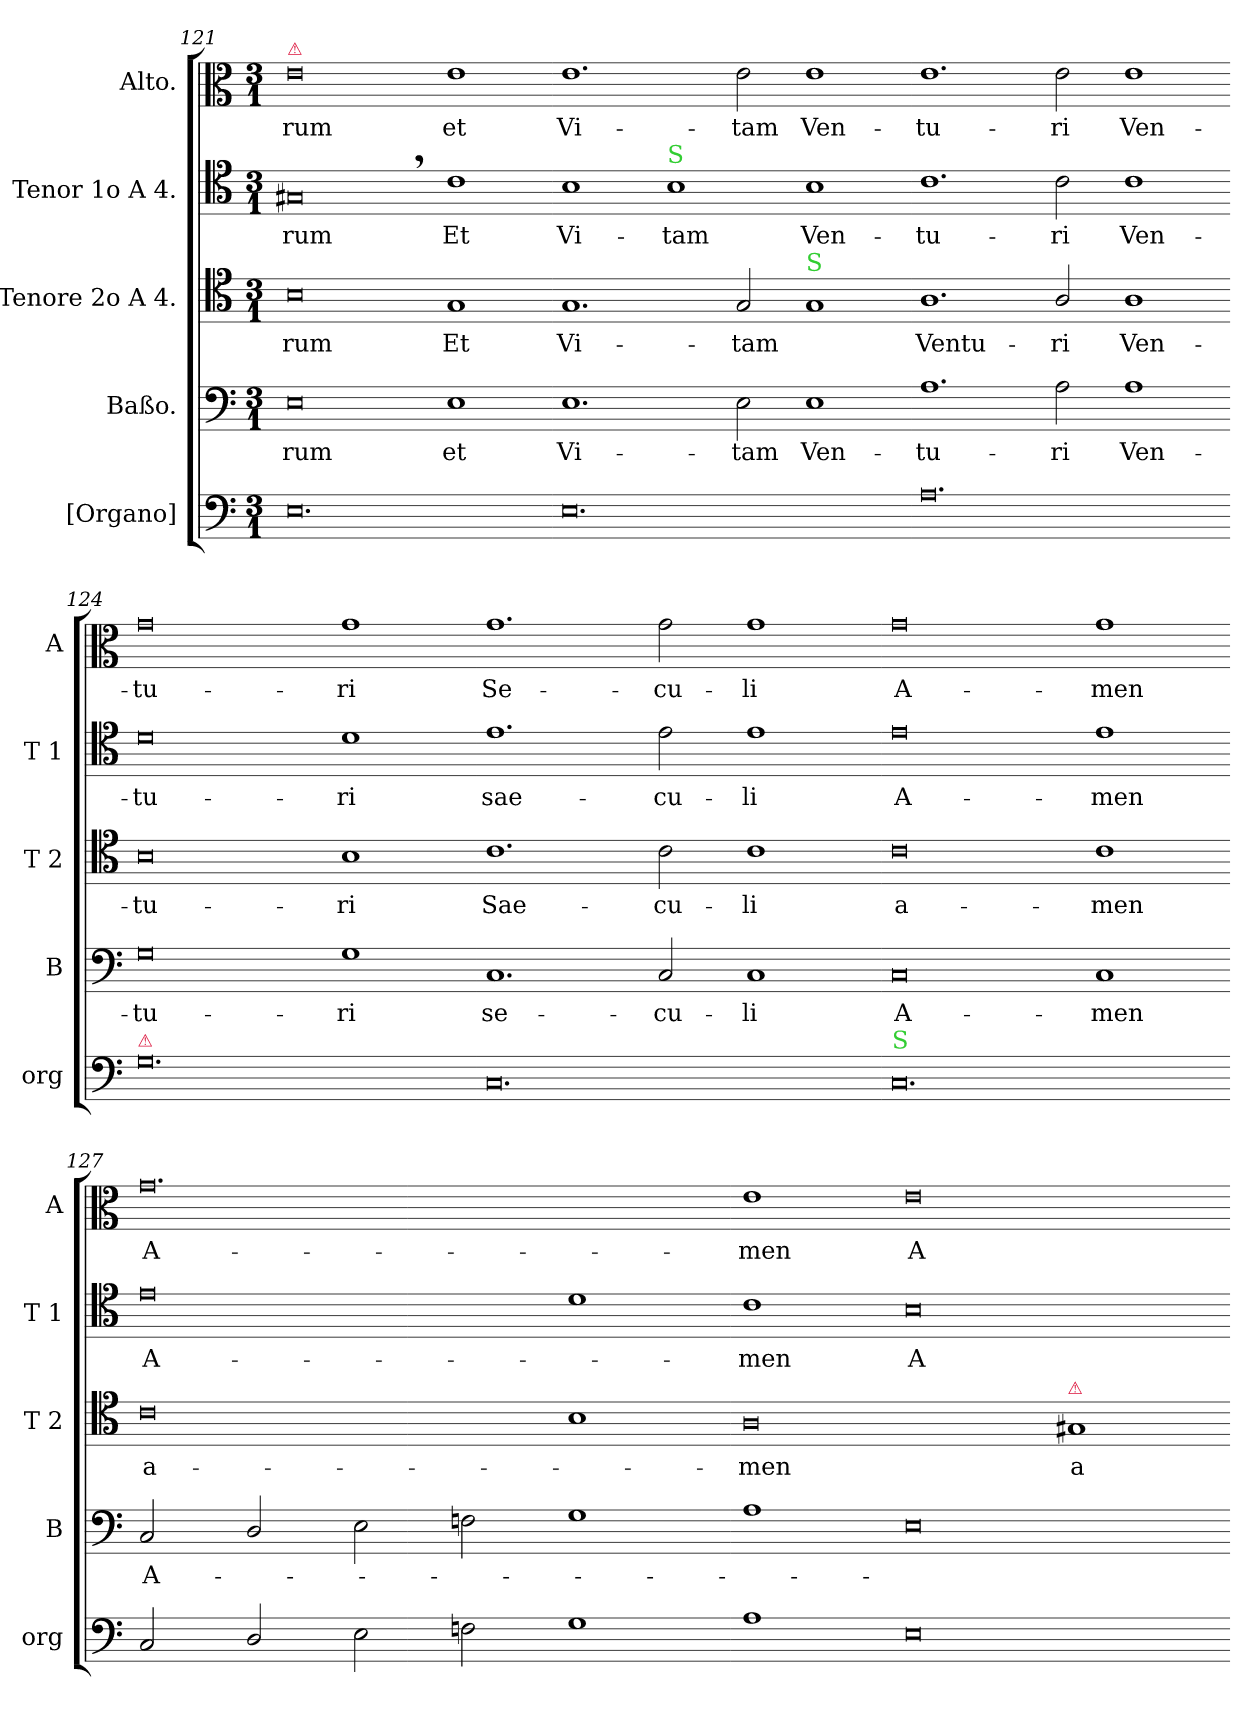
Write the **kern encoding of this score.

**kern	**kern	**text	**kern	**text	**kern	**text	**kern	**text
*part5	*part4	*part4	*part3	*part3	*part2	*part2	*part1	*part1
*staff5	*staff4	*staff4	*staff3	*staff3	*staff2	*staff2	*staff1	*staff1
*I"[Organo]	*I"Baßo.	*	*I"Tenore 2o A 4.	*	*I"Tenor 1o A 4.	*	*I"Alto.	*
*I'org	*I'B	*	*I'T 2	*	*I'T 1	*	*I'A	*
*clefF4	*clefF4	*	*clefC4	*	*clefC4	*	*clefC3	*
*k[]	*k[]	*	*k[]	*	*k[]	*	*k[]	*
*M3/1	*M3/1	*	*M3/1	*	*M3/1	*	*M3/1	*
=121	=121	=121	=121	=121	=121	=121	=121	=121
!	!	!	!	!	!	!	!LO:TX:a:color=crimson:t=⚠	!
0.E	0E	-rum	0B	-rum	0G#X,<	-rum	0e	-rum
.	1E	et	1G	Et	1c	Et	1e	et
=122-	=122-	=122-	=122-	=122-	=122-	=122-	=122-	=122-
0.E	1.E	Vi-	1.G	Vi-	1B	Vi-	1.e	Vi-
!	!	!	!	!	!LO:TX:a:color=limegreen:t=S	!	!	!
.	.	.	.	.	1B	-tam	.	.
.	2E\	-tam	2G/	-tam	.	.	2e\	-tam
!	!	!	!LO:TX:a:color=limegreen:t=S	!	!	!	!	!
.	1E	Ven-	1G	.	1B	Ven-	1e	Ven-
=123-	=123-	=123-	=123-	=123-	=123-	=123-	=123-	=123-
0.A	1.A	-tu-	1.A	Ventu-	1.c	-tu-	1.e	-tu-
.	2A\	-ri	2A/	-ri	2c\	-ri	2e\	-ri
.	1A	Ven-	1A	Ven-	1c	Ven-	1e	Ven-
=124-	=124-	=124-	=124-	=124-	=124-	=124-	=124-	=124-
!LO:TX:a:color=crimson:t=⚠	!	!	!	!	!	!	!	!
0.G	0G	-tu-	0B	-tu-	0d	-tu-	0g	-tu-
.	1G	-ri	1B	-ri	1d	-ri	1g	-ri
=125-	=125-	=125-	=125-	=125-	=125-	=125-	=125-	=125-
0.C	1.C	se-	1.c	Sae-	1.e	sae-	1.g	Se-
.	2C/	-cu-	2c\	-cu-	2e\	-cu-	2g\	-cu-
.	1C	-li	1c	-li	1e	-li	1g	-li
=126-	=126-	=126-	=126-	=126-	=126-	=126-	=126-	=126-
!LO:TX:a:color=limegreen:t=S	!	!	!	!	!	!	!	!
0.C	0C	A-	0c	a-	0e	A-	0g	A-
.	1C	-men	1c	-men	1e	-men	1g	-men
=127-	=127-	=127-	=127-	=127-	=127-	=127-	=127-	=127-
!	!	!	!	!LO:LY:i	!	!LO:LY:i	!	!
2C/	2C/	A-	0c	a-	0e	A-	0.g	A-
2D/	2D/	.	.	.	.	.	.	.
2E\	2E\	.	.	.	.	.	.	.
2Fn\	2Fn\	.	.	.	.	.	.	.
1G	1G	.	1B	.	1d	.	.	.
=128-	=128-	=128-	=128-	=128-	=128-	=128-	=128-	=128-
!	!	!	!	!LO:LY:i	!	!LO:LY:i	!	!
1A	1A	.	0A	-men	1c	-men	1e	-men
!	!	!	!	!	!	!LO:LY:i	!	!LO:LY:i
0E	0E	.	.	.	0B	A-	0e	A-
!	!	!	!LO:TX:a:color=crimson:t=⚠	!	!	!	!	!
!	!	!	!	!LO:LY:i	!	!	!	!
.	.	.	1G#X	a-	.	.	.	.
=-	=-	=-	=-	=-	=-	=-	=-	=-
*-	*-	*-	*-	*-	*-	*-	*-	*-
